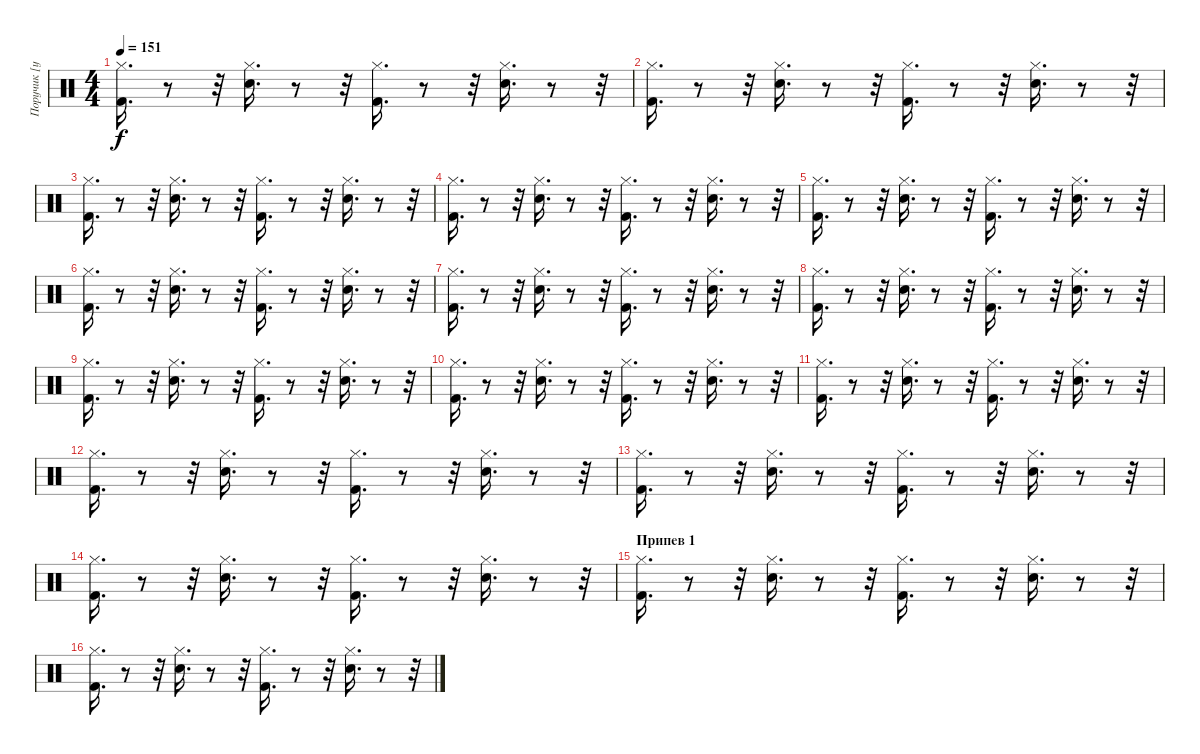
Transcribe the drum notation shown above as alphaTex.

\track ("Поручик [ударные]" "Поручик [у") {instrument percussion}
\staff {score}
\articulation defaults
\ts (4 4)
\tempo 151
\clef neutral
\ks c
("Kick (hit) 2" "Hi-Hat (closed)").16{d dy f} r.8 r.32 ("Snare (hit) 2" "Hi-Hat (closed)").16{d} r.8 r.32 ("Kick (hit) 2" "Hi-Hat (closed)").16{d} r.8 r.32 ("Snare (hit) 2" "Hi-Hat (closed)").16{d} r.8 r.32 |
("Kick (hit) 2" "Hi-Hat (closed)").16{d} r.8 r.32 ("Snare (hit) 2" "Hi-Hat (closed)").16{d} r.8 r.32 ("Kick (hit) 2" "Hi-Hat (closed)").16{d} r.8 r.32 ("Snare (hit) 2" "Hi-Hat (closed)").16{d} r.8 r.32 |
("Kick (hit) 2" "Hi-Hat (closed)").16{d} r.8 r.32 ("Snare (hit) 2" "Hi-Hat (closed)").16{d} r.8 r.32 ("Kick (hit) 2" "Hi-Hat (closed)").16{d} r.8 r.32 ("Snare (hit) 2" "Hi-Hat (closed)").16{d} r.8 r.32 |
("Kick (hit) 2" "Hi-Hat (closed)").16{d} r.8 r.32 ("Snare (hit) 2" "Hi-Hat (closed)").16{d} r.8 r.32 ("Kick (hit) 2" "Hi-Hat (closed)").16{d} r.8 r.32 ("Snare (hit) 2" "Hi-Hat (closed)").16{d} r.8 r.32 |
("Kick (hit) 2" "Hi-Hat (closed)").16{d} r.8 r.32 ("Snare (hit) 2" "Hi-Hat (closed)").16{d} r.8 r.32 ("Kick (hit) 2" "Hi-Hat (closed)").16{d} r.8 r.32 ("Snare (hit) 2" "Hi-Hat (closed)").16{d} r.8 r.32 |
("Kick (hit) 2" "Hi-Hat (closed)").16{d} r.8 r.32 ("Snare (hit) 2" "Hi-Hat (closed)").16{d} r.8 r.32 ("Kick (hit) 2" "Hi-Hat (closed)").16{d} r.8 r.32 ("Snare (hit) 2" "Hi-Hat (closed)").16{d} r.8 r.32 |
("Kick (hit) 2" "Hi-Hat (closed)").16{d} r.8 r.32 ("Snare (hit) 2" "Hi-Hat (closed)").16{d} r.8 r.32 ("Kick (hit) 2" "Hi-Hat (closed)").16{d} r.8 r.32 ("Snare (hit) 2" "Hi-Hat (closed)").16{d} r.8 r.32 |
("Kick (hit) 2" "Hi-Hat (closed)").16{d} r.8 r.32 ("Snare (hit) 2" "Hi-Hat (closed)").16{d} r.8 r.32 ("Kick (hit) 2" "Hi-Hat (closed)").16{d} r.8 r.32 ("Snare (hit) 2" "Hi-Hat (closed)").16{d} r.8 r.32 |
("Kick (hit) 2" "Hi-Hat (closed)").16{d} r.8 r.32 ("Snare (hit) 2" "Hi-Hat (closed)").16{d} r.8 r.32 ("Kick (hit) 2" "Hi-Hat (closed)").16{d} r.8 r.32 ("Snare (hit) 2" "Hi-Hat (closed)").16{d} r.8 r.32 |
("Kick (hit) 2" "Hi-Hat (closed)").16{d} r.8 r.32 ("Snare (hit) 2" "Hi-Hat (closed)").16{d} r.8 r.32 ("Kick (hit) 2" "Hi-Hat (closed)").16{d} r.8 r.32 ("Snare (hit) 2" "Hi-Hat (closed)").16{d} r.8 r.32 |
("Kick (hit) 2" "Hi-Hat (closed)").16{d} r.8 r.32 ("Snare (hit) 2" "Hi-Hat (closed)").16{d} r.8 r.32 ("Kick (hit) 2" "Hi-Hat (closed)").16{d} r.8 r.32 ("Snare (hit) 2" "Hi-Hat (closed)").16{d} r.8 r.32 |
("Kick (hit) 2" "Hi-Hat (closed)").16{d} r.8 r.32 ("Snare (hit) 2" "Hi-Hat (closed)").16{d} r.8 r.32 ("Kick (hit) 2" "Hi-Hat (closed)").16{d} r.8 r.32 ("Snare (hit) 2" "Hi-Hat (closed)").16{d} r.8 r.32 |
("Kick (hit) 2" "Hi-Hat (closed)").16{d} r.8 r.32 ("Snare (hit) 2" "Hi-Hat (closed)").16{d} r.8 r.32 ("Kick (hit) 2" "Hi-Hat (closed)").16{d} r.8 r.32 ("Snare (hit) 2" "Hi-Hat (closed)").16{d} r.8 r.32 |
("Kick (hit) 2" "Hi-Hat (closed)").16{d} r.8 r.32 ("Snare (hit) 2" "Hi-Hat (closed)").16{d} r.8 r.32 ("Kick (hit) 2" "Hi-Hat (closed)").16{d} r.8 r.32 ("Snare (hit) 2" "Hi-Hat (closed)").16{d} r.8 r.32 |
\section ("" "Припев 1")
("Kick (hit) 2" "Hi-Hat (closed)").16{d} r.8 r.32 ("Snare (hit) 2" "Hi-Hat (closed)").16{d} r.8 r.32 ("Kick (hit) 2" "Hi-Hat (closed)").16{d} r.8 r.32 ("Snare (hit) 2" "Hi-Hat (closed)").16{d} r.8 r.32 |
("Kick (hit) 2" "Hi-Hat (closed)").16{d} r.8 r.32 ("Snare (hit) 2" "Hi-Hat (closed)").16{d} r.8 r.32 ("Kick (hit) 2" "Hi-Hat (closed)").16{d} r.8 r.32 ("Snare (hit) 2" "Hi-Hat (closed)").16{d} r.8 r.32
